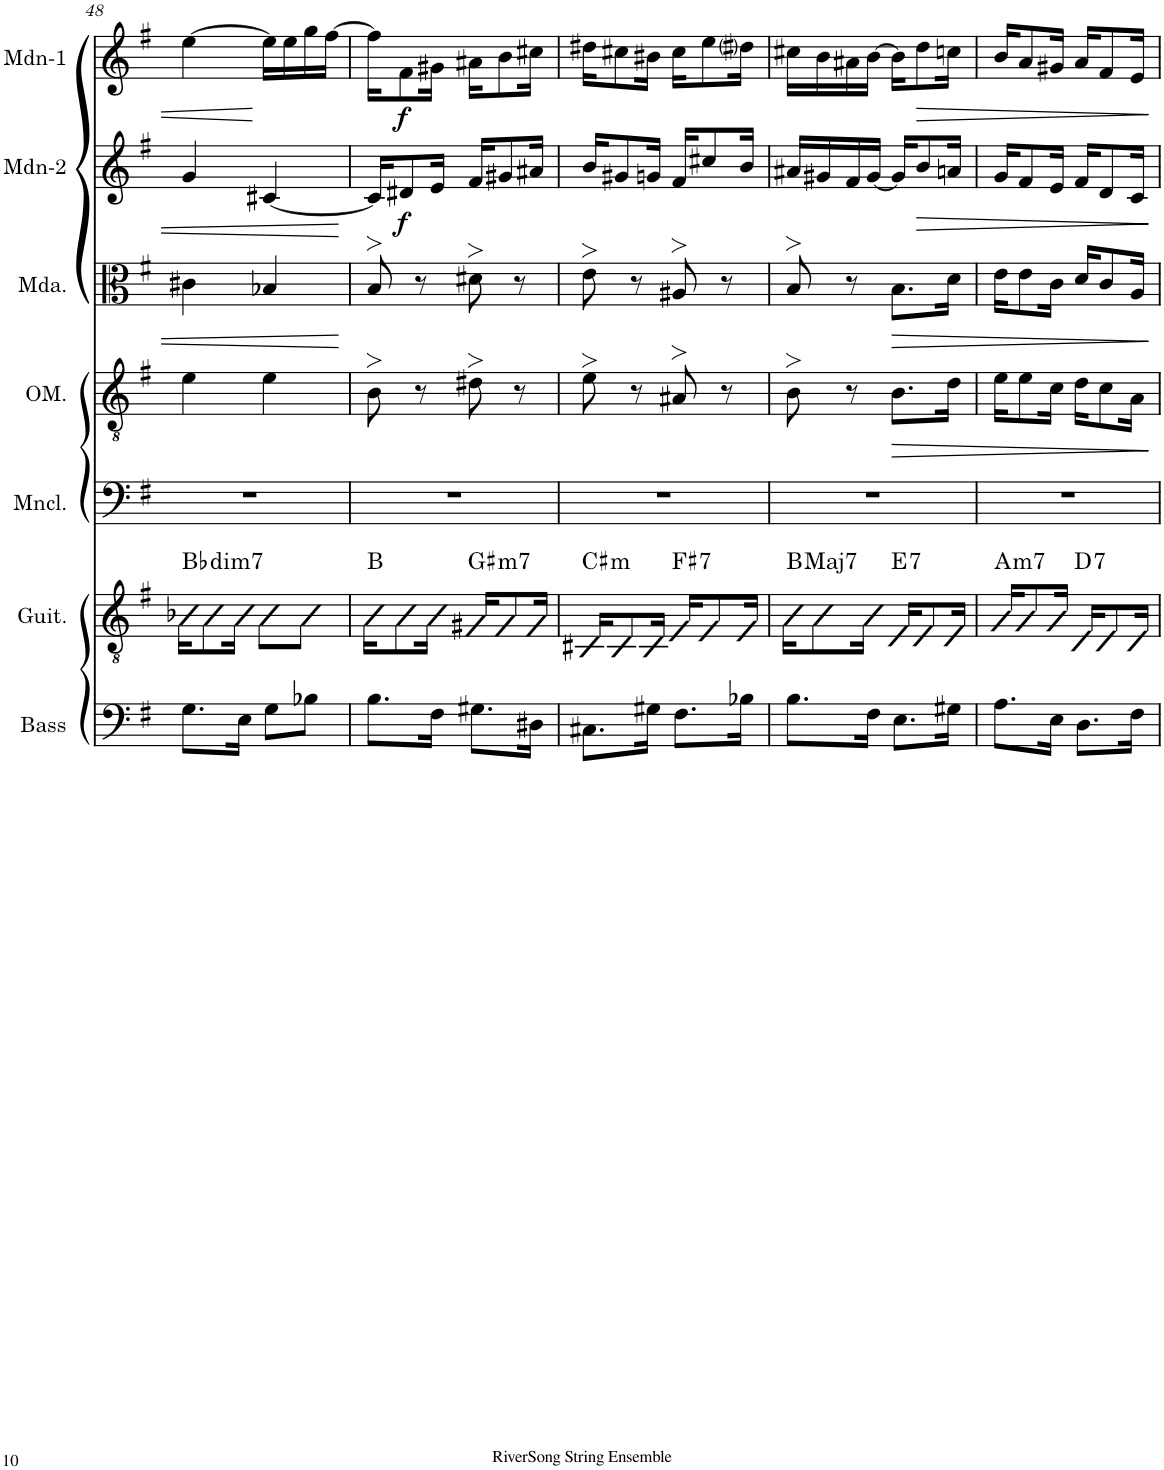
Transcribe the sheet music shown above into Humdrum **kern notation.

**kern	**kern	**harte	**kern	**kern	**dynam	**kern	**dynam	**kern	**dynam	**kern	**dynam
*part7	*part6	*part6	*part5	*part4	*part4	*part3	*part3	*part2	*part2	*part1	*part1
*staff7	*staff6	*	*staff5	*staff4	*staff4	*staff3	*staff3	*staff2	*staff2	*staff1	*staff1
*I"Acoustic Bass	*I"Acoustic Guitar	*	*I"Mandocello	*I"Octave Mandolin	*	*I"Mandola	*	*I"Mandolin-2	*	*I"Mandolin-1	*
*I'Bass	*I'Guit.	*	*I'Mncl.	*I'OM.	*	*I'Mda.	*	*I'Mdn-2	*	*I'Mdn-1	*
!!LO:PB:g=z
*clefF4	*clefGv2	*	*clefF4	*clefGv2	*	*clefC3	*	*clefG2	*	*clefG2	*
*Trd7c12	*	*	*	*	*	*	*	*	*	*	*
*k[f#]	*k[f#]	*	*k[f#]	*k[f#]	*	*k[f#]	*	*k[f#]	*	*k[f#]	*
*M2/4	*M2/4	*	*M2/4	*M2/4	*	*M2/4	*	*M2/4	*	*M2/4	*
=48	=48	=48	=48	=48	=48	=48	=48	=48	=48	=48	=48
!	!	!LO:H:kt=dim7	!	!	!	!	!	!	!	!	!
8.G\L	16B-X\KL	Bb:dim7	2r	4e\	.	4c#X\	.	4g/	.	[4ee\	.
.	8B-\	.	.	.	.	.	.	.	.	.	.
16E\Jk	16B-\Jk	.	.	.	.	.	.	.	.	.	.
8G\L	8B-\L	.	.	4e\	.	4B-X/	.	[4c#X/	.	16ee\LL]	.
.	.	.	.	.	.	.	.	.	.	16ee\	.
8B-X\J	8B-\J	.	.	.	.	.	.	.	.	16gg\	.
.	.	.	.	.	.	.	.	.	.	[16ff#\JJ	.
=49	=49	=49	=49	=49	=49	=49	=49	=49	=49	=49	=49
8.B\L	16B\KL	B:maj	2r	8B>\	.	8B>/	.	16c#/KL]	.	16ff#\KL]	.
!	!	!	!	!	!	!	!	!	!LO:DY:b	!	!LO:DY:b
.	8B\	.	.	.	.	.	.	8d#X/	f	8f#\	f
.	.	.	.	8r	.	8r	.	.	.	.	.
16F#\Jk	16B\Jk	.	.	.	.	.	.	16e/Jk	.	16g#X\Jk	.
!	!	!LO:H:kt=m7	!	!	!	!	!	!	!	!	!
8.G#X\L	16G#X/KL	G#:min7	.	8d#X>\	.	8d#X>\	.	16f#/KL	.	16a#X\KL	.
.	8G#/	.	.	.	.	.	.	8g#X/	.	8b\	.
.	.	.	.	8r	.	8r	.	.	.	.	.
16D#X\Jk	16G#/Jk	.	.	.	.	.	.	16a#X/Jk	.	16cc#X\Jk	.
=50	=50	=50	=50	=50	=50	=50	=50	=50	=50	=50	=50
!	!	!LO:H:kt=m	!	!	!	!	!	!	!	!	!
8.C#X\L	16C#X/KL	C#:min	2r	8e>\	.	8e>\	.	16b/KL	.	16dd#X\KL	.
.	8C#/	.	.	.	.	.	.	8g#X/	.	8cc#X\	.
.	.	.	.	8r	.	8r	.	.	.	.	.
16G#X\Jk	16C#/Jk	.	.	.	.	.	.	16gn/Jk	.	16b#X\Jk	.
!	!	!LO:H:kt=7	!	!	!	!	!	!	!	!	!
8.F#\L	16F#/KL	F#:7	.	8A#X>/	.	8A#X>/	.	16f#/KL	.	16cc#\KL	.
.	8F#/	.	.	.	.	.	.	8cc#X/	.	8ee\	.
.	.	.	.	8r	.	8r	.	.	.	.	.
16B-X\Jk	16F#/Jk	.	.	.	.	.	.	16b/Jk	.	16dd#i\Jk	.
=51	=51	=51	=51	=51	=51	=51	=51	=51	=51	=51	=51
!	!	!LO:H:kt=Maj7	!	!	!	!	!	!	!	!	!
8.B\L	16B\KL	B:maj7	2r	8B>\	.	8B>/	.	16a#X/LL	.	16cc#X\LL	.
.	8B\	.	.	.	.	.	.	16g#X/	.	16b\	.
.	.	.	.	8r	.	8r	.	16f#/	.	16a#X\	.
16F#\Jk	16B\Jk	.	.	.	.	.	.	[16g#/JJ	.	[16b\JJ	.
!	!	!LO:H:kt=7	!	!	!LO:HP:b	!	!LO:HP:b	!	!	!	!
8.E\L	16E/KL	E:7	.	8.B\L	>	8.B\L	>	16g#/KL]	.	16b\KL]	.
!	!	!	!	!	!	!	!	!	!LO:HP:b	!	!LO:HP:b
.	8E/	.	.	.	.	.	.	8b/	>	8dd\	>
16G#X\Jk	16E/Jk	.	.	16d\Jk	.	16d\Jk	.	16an/Jk	.	16ccn\Jk	.
=52	=52	=52	=52	=52	=52	=52	=52	=52	=52	=52	=52
!	!	!LO:H:kt=m7	!	!	!	!	!	!	!	!	!
8.A\L	16A/KL	A:min7	2r	16e\KL	.	16e\KL	.	16g/KL	.	16b/KL	.
.	8A/	.	.	8e\	.	8e\	.	8f#/	.	8a/	.
16E\Jk	16A/Jk	.	.	16c\Jk	.	16c\Jk	.	16e/Jk	.	16g#X/Jk	.
!	!	!LO:H:kt=7	!	!	!	!	!	!	!	!	!
8.D\L	16D/KL	D:7	.	16d\KL	.	16d/KL	.	16f#/KL	.	16a/KL	.
.	8D/	.	.	8c\	.	8c/	.	8d/	.	8f#/	.
16F#\Jk	16D/Jk	.	.	16A\Jk	.	16A/Jk	.	16c/Jk	.	16e/Jk	.
.	.	.	.	.	]	.	]	.	]	.	]
=	=	=	=	=	=	=	=	=	=	=	=
*-	*-	*-	*-	*-	*-	*-	*-	*-	*-	*-	*-
